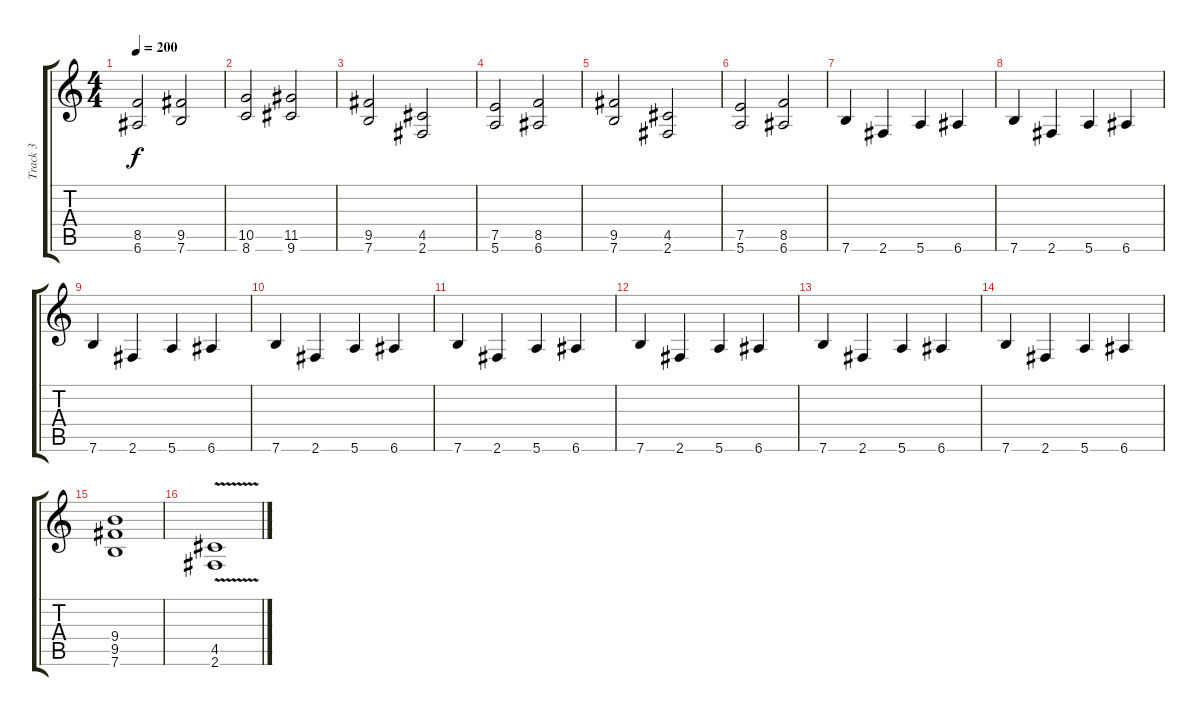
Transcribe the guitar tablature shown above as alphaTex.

\track ("Track 3" "Track 3") {instrument overdrivenguitar}
\staff {score tabs}
\tuning (E4 B3 G3 D3 A2 E2) {hide}
\ts (4 4)
\tempo 200
\clef g2
\ks c
(8.5 6.6).2{dy f} (9.5 7.6).2 |
(10.5 8.6).2 (11.5 9.6).2 |
(9.5 7.6).2 (4.5 2.6).2 |
(7.5 5.6).2 (8.5 6.6).2 |
(9.5 7.6).2 (4.5 2.6).2 |
(7.5 5.6).2 (8.5 6.6).2 |
7.6.4 2.6.4 5.6.4 6.6.4 |
7.6.4 2.6.4 5.6.4 6.6.4 |
7.6.4 2.6.4 5.6.4 6.6.4 |
7.6.4 2.6.4 5.6.4 6.6.4 |
7.6.4 2.6.4 5.6.4 6.6.4 |
7.6.4 2.6.4 5.6.4 6.6.4 |
7.6.4 2.6.4 5.6.4 6.6.4 |
7.6.4 2.6.4 5.6.4 6.6.4 |
(9.4 9.5 7.6).1 |
(4.5 2.6{v}).1
